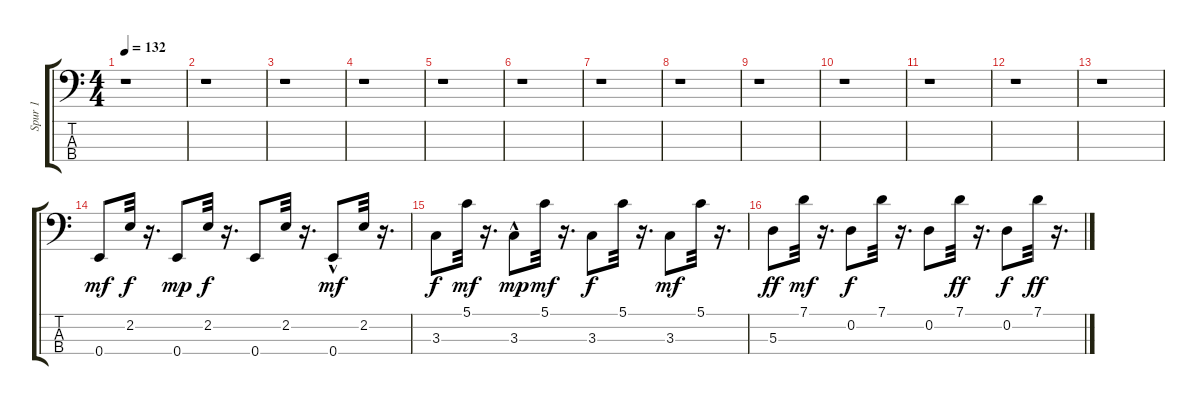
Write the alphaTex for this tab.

\track ("Spur 1" "Spur 1") {instrument electricbassfinger}
\staff {score tabs}
\tuning (G2 D2 A1 E1) {hide}
\ts (4 4)
\tempo 132
\clef f4
\ks c
r.1{dy mf instrument electricbassfinger} |
r.1 |
r.1 |
r.1 |
r.1 |
r.1 |
r.1 |
r.1 |
r.1 |
r.1 |
r.1 |
r.1 |
r.1 |
0.4.8 2.2.32{dy f} r.16{d} 0.4.8{dy mp} 2.2.32{dy f} r.16{d} 0.4.8 2.2.32 r.16{d} 0.4{hac}.8{dy mf} 2.2.32 r.16{d} |
3.3.8{dy f} 5.1.32{dy mf} r.16{d} 3.3{hac}.8{dy mp} 5.1.32{dy mf} r.16{d} 3.3.8{dy f} 5.1.32 r.16{d} 3.3.8{dy mf} 5.1.32 r.16{d} |
5.3.8{dy ff} 7.1.32{dy mf} r.16{d} 0.2.8{dy f} 7.1.32 r.16{d} 0.2.8 7.1.32{dy ff} r.16{d} 0.2.8{dy f} 7.1.32{dy ff} r.16{d}
